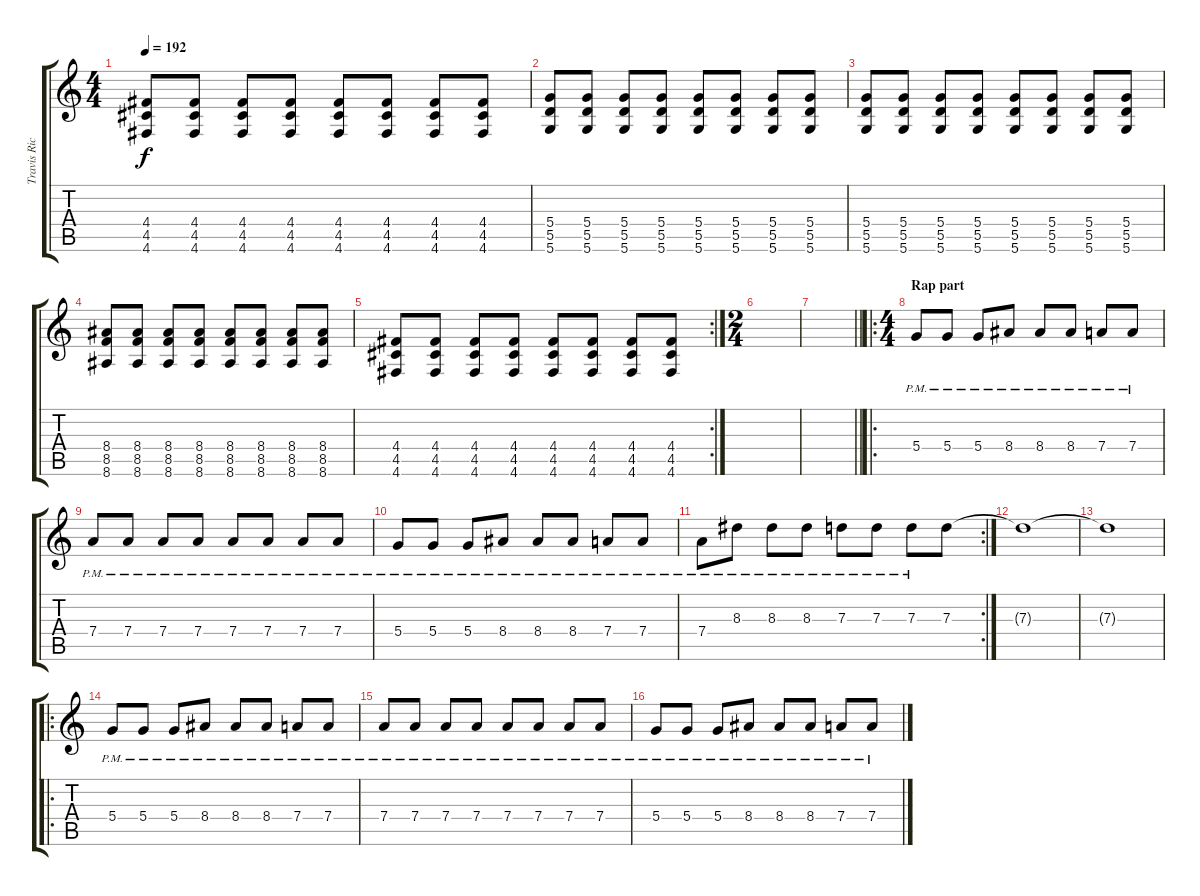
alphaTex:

\track ("Travis Richter" "Travis Ric") {instrument distortionguitar}
\staff {score tabs}
\tuning (E4 B3 G3 D3 A2 D2) {hide}
\ts (4 4)
\tempo 192
\clef g2
\ks c
(4.4 4.5 4.6).8{dy f} (4.4 4.5 4.6).8 (4.4 4.5 4.6).8 (4.4 4.5 4.6).8 (4.4 4.5 4.6).8 (4.4 4.5 4.6).8 (4.4 4.5 4.6).8 (4.4 4.5 4.6).8 |
(5.4 5.5 5.6).8 (5.4 5.5 5.6).8 (5.4 5.5 5.6).8 (5.4 5.5 5.6).8 (5.4 5.5 5.6).8 (5.4 5.5 5.6).8 (5.4 5.5 5.6).8 (5.4 5.5 5.6).8 |
(5.4 5.5 5.6).8 (5.4 5.5 5.6).8 (5.4 5.5 5.6).8 (5.4 5.5 5.6).8 (5.4 5.5 5.6).8 (5.4 5.5 5.6).8 (5.4 5.5 5.6).8 (5.4 5.5 5.6).8 |
(8.4 8.5 8.6).8 (8.4 8.5 8.6).8 (8.4 8.5 8.6).8 (8.4 8.5 8.6).8 (8.4 8.5 8.6).8 (8.4 8.5 8.6).8 (8.4 8.5 8.6).8 (8.4 8.5 8.6).8 |
\rc 2
(4.4 4.5 4.6).8 (4.4 4.5 4.6).8 (4.4 4.5 4.6).8 (4.4 4.5 4.6).8 (4.4 4.5 4.6).8 (4.4 4.5 4.6).8 (4.4 4.5 4.6).8 (4.4 4.5 4.6).8 |
\ts (2 4)
|
\barLineRight lightlight
|
\ro
\ts (4 4)
\section ("" "Rap part")
5.4{pm}.8 5.4{pm}.8 5.4{pm}.8 8.4{pm}.8 8.4{pm}.8 8.4{pm}.8 7.4{pm}.8 7.4{pm}.8 |
7.4{pm}.8 7.4{pm}.8 7.4{pm}.8 7.4{pm}.8 7.4{pm}.8 7.4{pm}.8 7.4{pm}.8 7.4{pm}.8 |
5.4{pm}.8 5.4{pm}.8 5.4{pm}.8 8.4{pm}.8 8.4{pm}.8 8.4{pm}.8 7.4{pm}.8 7.4{pm}.8 |
\rc 2
7.4{pm}.8 8.3{pm}.8 8.3{pm}.8 8.3{pm}.8 7.3{pm}.8 7.3{pm}.8 7.3{pm}.8 7.3.8 |
7.3{t}.1 |
7.3{t}.1 |
\ro
5.4{pm}.8 5.4{pm}.8 5.4{pm}.8 8.4{pm}.8 8.4{pm}.8 8.4{pm}.8 7.4{pm}.8 7.4{pm}.8 |
7.4{pm}.8 7.4{pm}.8 7.4{pm}.8 7.4{pm}.8 7.4{pm}.8 7.4{pm}.8 7.4{pm}.8 7.4{pm}.8 |
5.4{pm}.8 5.4{pm}.8 5.4{pm}.8 8.4{pm}.8 8.4{pm}.8 8.4{pm}.8 7.4{pm}.8 7.4{pm}.8
